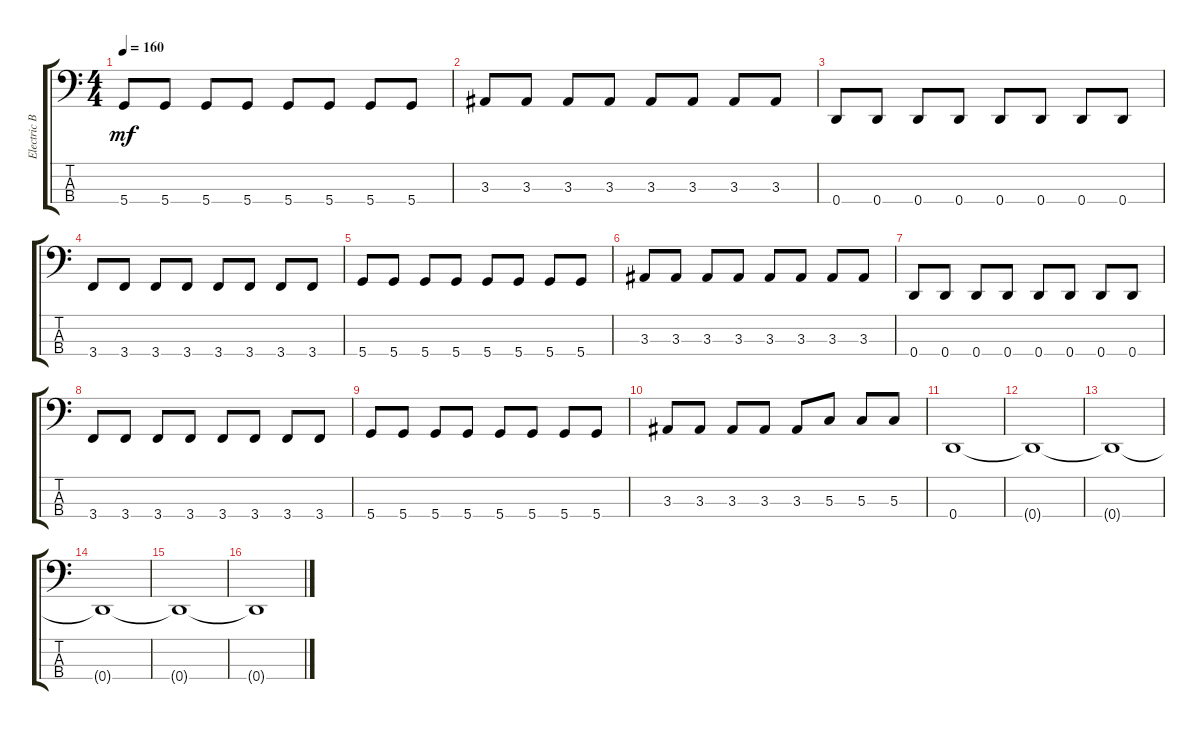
\track ("Electric Bass" "Electric B") {instrument electricbassfinger}
\staff {score tabs}
\tuning (F2 C2 G1 D1) {hide}
\ts (4 4)
\tempo 160
\clef f4
\ks c
5.4.8{dy mf} 5.4.8 5.4.8 5.4.8 5.4.8 5.4.8 5.4.8 5.4.8 |
3.3.8 3.3.8 3.3.8 3.3.8 3.3.8 3.3.8 3.3.8 3.3.8 |
0.4.8 0.4.8 0.4.8 0.4.8 0.4.8 0.4.8 0.4.8 0.4.8 |
3.4.8 3.4.8 3.4.8 3.4.8 3.4.8 3.4.8 3.4.8 3.4.8 |
5.4.8 5.4.8 5.4.8 5.4.8 5.4.8 5.4.8 5.4.8 5.4.8 |
3.3.8 3.3.8 3.3.8 3.3.8 3.3.8 3.3.8 3.3.8 3.3.8 |
0.4.8 0.4.8 0.4.8 0.4.8 0.4.8 0.4.8 0.4.8 0.4.8 |
3.4.8 3.4.8 3.4.8 3.4.8 3.4.8 3.4.8 3.4.8 3.4.8 |
5.4.8 5.4.8 5.4.8 5.4.8 5.4.8 5.4.8 5.4.8 5.4.8 |
3.3.8 3.3.8 3.3.8 3.3.8 3.3.8 5.3.8 5.3.8 5.3.8 |
0.4.1 |
0.4{t}.1 |
0.4{t}.1 |
0.4{t}.1 |
0.4{t}.1 |
0.4{t}.1
